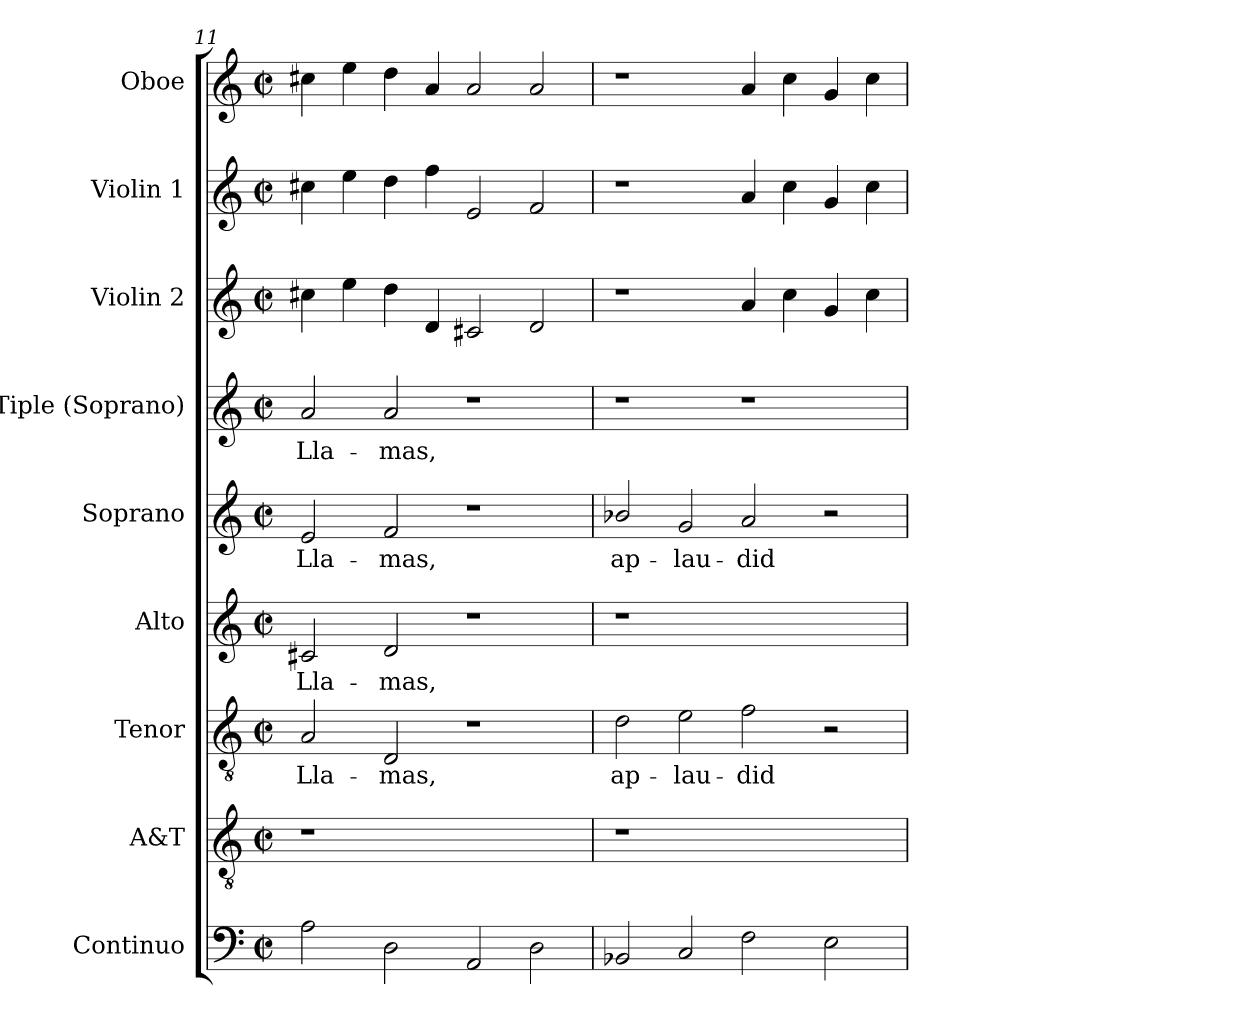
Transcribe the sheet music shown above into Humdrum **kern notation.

**kern	**kern	**kern	**text	**kern	**text	**kern	**text	**kern	**text	**kern	**kern	**kern
*part9	*part8	*part7	*part7	*part6	*part6	*part5	*part5	*part4	*part4	*part3	*part2	*part1
*staff9	*staff8	*staff7	*staff7	*staff6	*staff6	*staff5	*staff5	*staff4	*staff4	*staff3	*staff2	*staff1
*I"Continuo	*I"A&T	*I"Tenor	*	*I"Alto	*	*I"Soprano	*	*I"Tiple (Soprano)	*	*I"Violin 2	*I"Violin 1	*I"Oboe
*I'Cont.	*I'A. & T.	*I'T.	*	*I'A.	*	*I'S.	*	*I'S.	*	*I'Vln. 2	*I'Vln. 1	*I'Ob.
*clefF4	*clefGv2	*clefGv2	*	*clefG2	*	*clefG2	*	*clefG2	*	*clefG2	*clefG2	*clefG2
*	*ITrd7c12	*ITrd7c12	*	*	*	*	*	*	*	*	*	*
*k[]	*k[]	*k[]	*	*k[]	*	*k[]	*	*k[]	*	*k[]	*k[]	*k[]
*C:	*C:	*C:	*	*C:	*	*C:	*	*C:	*	*C:	*C:	*C:
*M2/2	*M2/2	*M2/2	*	*M2/2	*	*M2/2	*	*M2/2	*	*M2/2	*M2/2	*M2/2
*met(c|)	*met(c|)	*met(c|)	*	*met(c|)	*	*met(c|)	*	*met(c|)	*	*met(c|)	*met(c|)	*met(c|)
=11	=11	=11	=11	=11	=11	=11	=11	=11	=11	=11	=11	=11
!	!LO:N:vis=1	!	!	!	!	!	!	!	!	!	!	!
!	!	!	!LO:LY:b:color=#000000	!	!	!	!	!	!	!	!	!
!	!	!	!	!	!LO:LY:b:color=#000000	!	!	!	!	!	!	!
!	!	!	!	!	!	!	!LO:LY:b:color=#000000	!	!	!	!	!
!	!	!	!	!	!	!	!	!	!LO:LY:b:color=#000000	!	!	!
2Ai\	1r	2AAi/	Lla-	2c#Xi/	Lla-	2ei/	Lla-	2ai/	Lla-	4cc#Xi\	4cc#Xi\	4cc#Xi\
.	.	.	.	.	.	.	.	.	.	4eei\	4eei\	4eei\
!	!	!	!LO:LY:b:color=#000000	!	!	!	!	!	!	!	!	!
!	!	!	!	!	!LO:LY:b:color=#000000	!	!	!	!	!	!	!
!	!	!	!	!	!	!	!LO:LY:b:color=#000000	!	!	!	!	!
!	!	!	!	!	!	!	!	!	!LO:LY:b:color=#000000	!	!	!
2Di\	.	2DDi/	-mas,	2di/	-mas,	2fi/	-mas,	2ai/	-mas,	4ddi\	4ddi\	4ddi\
.	.	.	.	.	.	.	.	.	.	4di/	4ffi\	4ai/
2AAi/	1ryy	1r	.	1r	.	1r	.	1r	.	2c#Xi/	2ei/	2ai/
2Di\	.	.	.	.	.	.	.	.	.	2di/	2fi/	2ai/
=12	=12	=12	=12	=12	=12	=12	=12	=12	=12	=12	=12	=12
!	!LO:N:vis=1	!	!	!	!	!	!	!	!	!	!	!
!	!	!	!LO:LY:b:color=#000000	!LO:N:vis=1	!	!	!	!	!	!	!	!
!	!	!	!	!	!	!	!LO:LY:b:color=#000000	!	!	!	!	!
2BB-Xi/	1r	2Di\	ap-	1r	.	2b-Xi/	ap-	1r	.	1r	1r	1r
!	!	!	!LO:LY:b:color=#000000	!	!	!	!	!	!	!	!	!
!	!	!	!	!	!	!	!LO:LY:b:color=#000000	!	!	!	!	!
2Ci/	.	2Ei\	-lau-	.	.	2gi/	-lau-	.	.	.	.	.
!	!	!	!LO:LY:b:color=#000000	!	!	!	!	!	!	!	!	!
!	!	!	!	!	!	!	!LO:LY:b:color=#000000	!	!	!	!	!
2Fi\	1ryy	2Fi\	-did	1ryy	.	2ai/	-did	1r	.	4ai/	4ai/	4ai/
.	.	.	.	.	.	.	.	.	.	4cci\	4cci\	4cci\
2Ei\	.	2r	.	.	.	2r	.	.	.	4gi/	4gi/	4gi/
.	.	.	.	.	.	.	.	.	.	4cci\	4cci\	4cci\
=	=	=	=	=	=	=	=	=	=	=	=	=
*-	*-	*-	*-	*-	*-	*-	*-	*-	*-	*-	*-	*-
